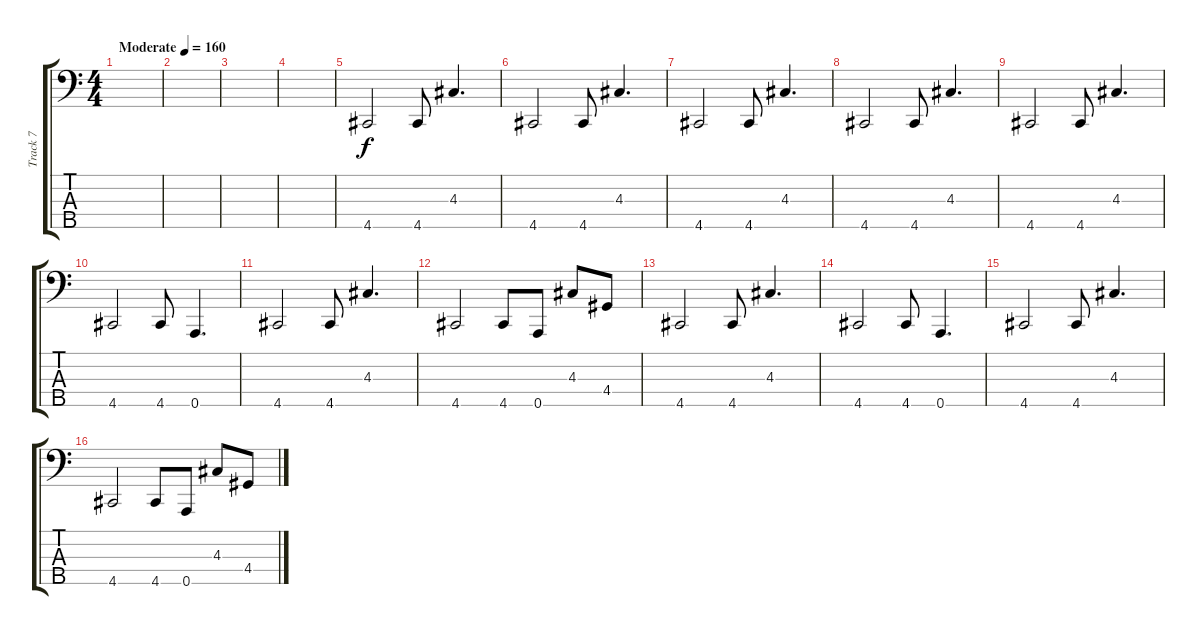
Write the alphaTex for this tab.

\track ("Track 7" "Track 7") {instrument acousticguitarsteel}
\staff {score tabs}
\tuning (Gb2 D2 A1 E1 A0) {hide}
\ts (4 4)
\tempo (160 "Moderate")
\clef f4
\ks c
|
|
|
|
4.5.2 4.5.8 4.3.4{d} |
4.5.2 4.5.8 4.3.4{d} |
4.5.2 4.5.8 4.3.4{d} |
4.5.2 4.5.8 4.3.4{d} |
4.5.2 4.5.8 4.3.4{d} |
4.5.2 4.5.8 0.5.4{d} |
4.5.2 4.5.8 4.3.4{d} |
4.5.2 4.5.8 0.5.8 4.3.8 4.4.8 |
4.5.2 4.5.8 4.3.4{d} |
4.5.2 4.5.8 0.5.4{d} |
4.5.2 4.5.8 4.3.4{d} |
4.5.2 4.5.8 0.5.8 4.3.8 4.4.8
